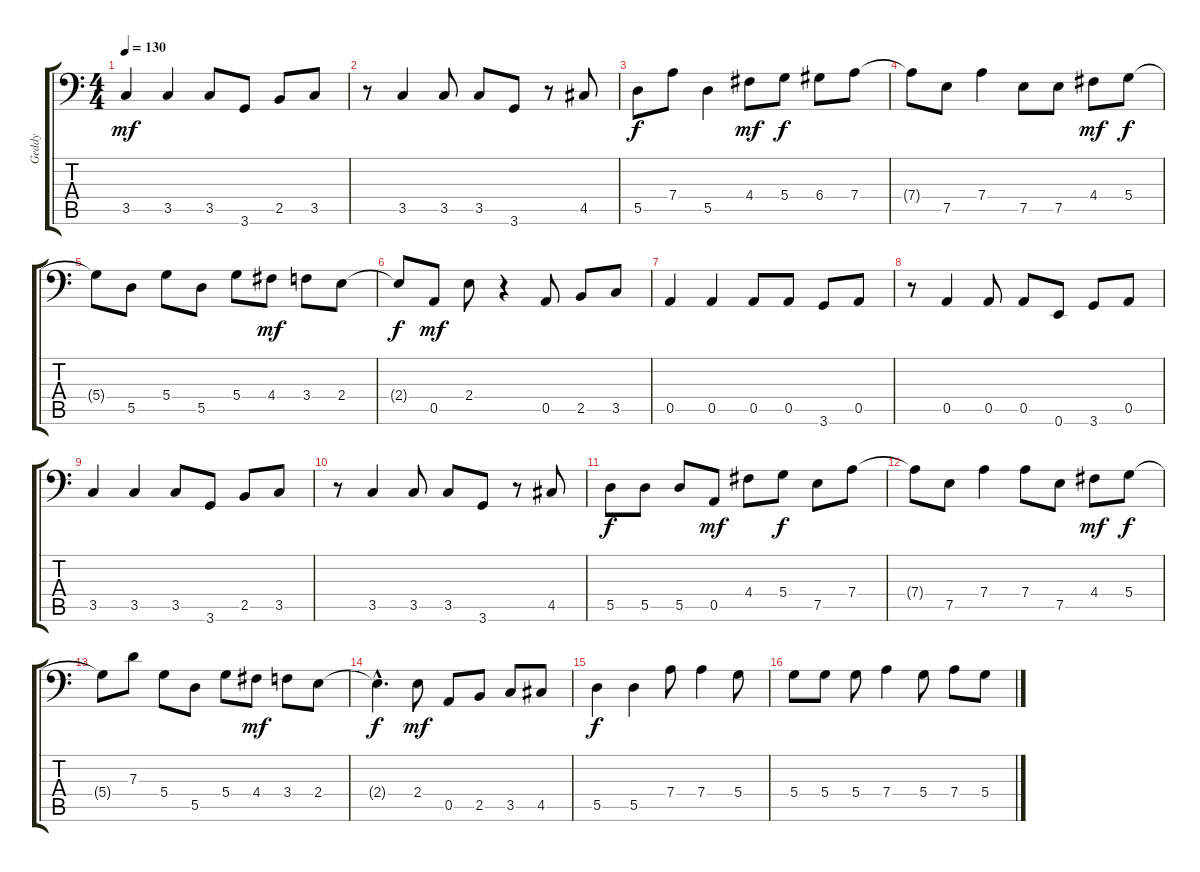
\track ("Geddy" "Geddy") {instrument electricbassfinger}
\staff {score tabs}
\tuning (E3 B2 G2 D2 A1 E1) {hide}
\ts (4 4)
\tempo 130
\clef f4
\ks c
3.5.4{dy mf} 3.5.4 3.5.8 3.6.8 2.5.8 3.5.8 |
r.8 3.5.4 3.5.8 3.5.8 3.6.8 r.8 4.5.8 |
5.5.8{dy f} 7.4.8 5.5.4 4.4.8{dy mf} 5.4.8{dy f} 6.4.8 7.4.8 |
7.4{t}.8 7.5.8 7.4.4 7.5.8 7.5.8 4.4.8{dy mf} 5.4.8{dy f} |
5.4{t}.8 5.5.8 5.4.8 5.5.8 5.4.8 4.4.8{dy mf} 3.4.8 2.4.8 |
2.4{t}.8{dy f} 0.5.8{dy mf} 2.4.8 r.4 0.5.8 2.5.8 3.5.8 |
0.5.4 0.5.4 0.5.8 0.5.8 3.6.8 0.5.8 |
r.8 0.5.4 0.5.8 0.5.8 0.6.8 3.6.8 0.5.8 |
3.5.4 3.5.4 3.5.8 3.6.8 2.5.8 3.5.8 |
r.8 3.5.4 3.5.8 3.5.8 3.6.8 r.8 4.5.8 |
5.5.8{dy f} 5.5.8 5.5.8 0.5.8{dy mf} 4.4.8 5.4.8{dy f} 7.5.8 7.4.8 |
7.4{t}.8 7.5.8 7.4.4 7.4.8 7.5.8 4.4.8{dy mf} 5.4.8{dy f} |
5.4{t}.8 7.3.8 5.4.8 5.5.8 5.4.8 4.4.8{dy mf} 3.4.8 2.4.8 |
2.4{hac t}.4{d dy f} 2.4.8{dy mf} 0.5.8 2.5.8 3.5.8 4.5.8 |
5.5.4{dy f} 5.5.4 7.4.8 7.4.4 5.4.8 |
5.4.8 5.4.8 5.4.8 7.4.4 5.4.8 7.4.8 5.4.8
